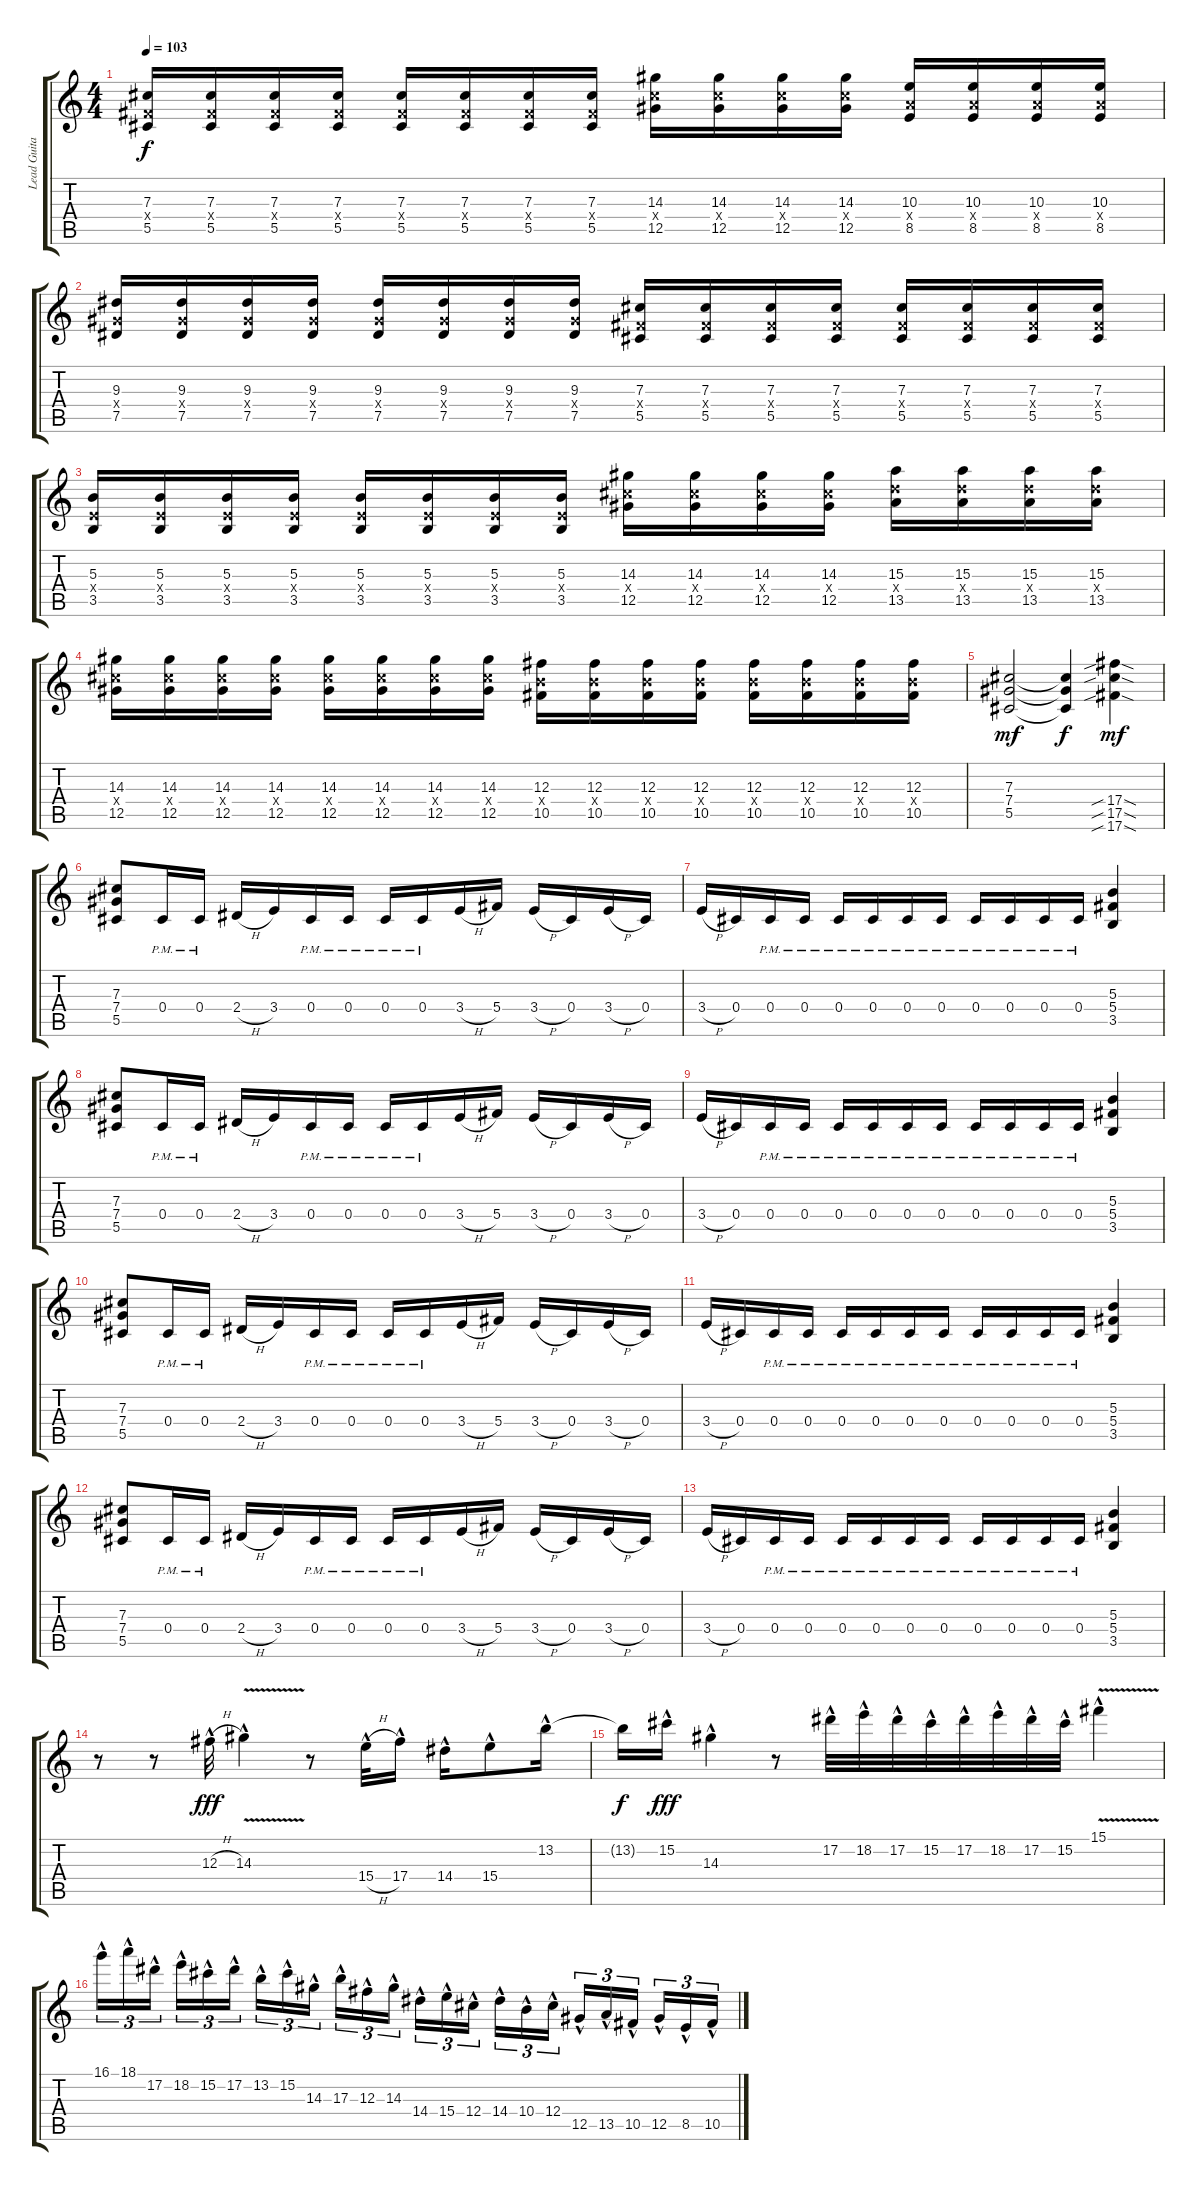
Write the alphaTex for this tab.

\track ("Lead Guitar" "Lead Guita") {instrument distortionguitar}
\staff {score tabs}
\tuning (Eb4 Bb3 Gb3 Db3 Ab2 Db2) {hide}
\ts (4 4)
\tempo 103
\clef g2
\ks c
(7.3 5.4{x} 5.5).16{dy f} (7.3 5.4{x} 5.5).16 (7.3 5.4{x} 5.5).16 (7.3 5.4{x} 5.5).16 (7.3 5.4{x} 5.5).16 (7.3 5.4{x} 5.5).16 (7.3 5.4{x} 5.5).16 (7.3 5.4{x} 5.5).16 (14.3 12.4{x} 12.5).16 (14.3 12.4{x} 12.5).16 (14.3 12.4{x} 12.5).16 (14.3 12.4{x} 12.5).16 (10.3 8.4{x} 8.5).16 (10.3 8.4{x} 8.5).16 (10.3 8.4{x} 8.5).16 (10.3 8.4{x} 8.5).16 |
(9.3 7.4{x} 7.5).16 (9.3 7.4{x} 7.5).16 (9.3 7.4{x} 7.5).16 (9.3 7.4{x} 7.5).16 (9.3 7.4{x} 7.5).16 (9.3 7.4{x} 7.5).16 (9.3 7.4{x} 7.5).16 (9.3 7.4{x} 7.5).16 (7.3 5.4{x} 5.5).16 (7.3 5.4{x} 5.5).16 (7.3 5.4{x} 5.5).16 (7.3 5.4{x} 5.5).16 (7.3 5.4{x} 5.5).16 (7.3 5.4{x} 5.5).16 (7.3 5.4{x} 5.5).16 (7.3 5.4{x} 5.5).16 |
(5.3 3.4{x} 3.5).16 (5.3 3.4{x} 3.5).16 (5.3 3.4{x} 3.5).16 (5.3 3.4{x} 3.5).16 (5.3 3.4{x} 3.5).16 (5.3 3.4{x} 3.5).16 (5.3 3.4{x} 3.5).16 (5.3 3.4{x} 3.5).16 (14.3 12.4{x} 12.5).16 (14.3 12.4{x} 12.5).16 (14.3 12.4{x} 12.5).16 (14.3 12.4{x} 12.5).16 (15.3 13.4{x} 13.5).16 (15.3 13.4{x} 13.5).16 (15.3 13.4{x} 13.5).16 (15.3 13.4{x} 13.5).16 |
(14.3 12.4{x} 12.5).16 (14.3 12.4{x} 12.5).16 (14.3 12.4{x} 12.5).16 (14.3 12.4{x} 12.5).16 (14.3 12.4{x} 12.5).16 (14.3 12.4{x} 12.5).16 (14.3 12.4{x} 12.5).16 (14.3 12.4{x} 12.5).16 (12.3 10.4{x} 10.5).16 (12.3 10.4{x} 10.5).16 (12.3 10.4{x} 10.5).16 (12.3 10.4{x} 10.5).16 (12.3 10.4{x} 10.5).16 (12.3 10.4{x} 10.5).16 (12.3 10.4{x} 10.5).16 (12.3 10.4{x} 10.5).16 |
(7.3 7.4 5.5).2{dy mf} (7.3{t} 7.4{t} 5.5{t}).4{dy f} (17.4{sib sod} 17.5{sib sod} 17.6{sib sod}).4{dy mf} |
(7.3 7.4 5.5).8 0.4{pm}.16 0.4{pm}.16 2.4{h}.16 3.4.16 0.4{pm}.16 0.4{pm}.16 0.4{pm}.16 0.4{pm}.16 3.4{h}.16 5.4.16 3.4{h}.16 0.4.16 3.4{h}.16 0.4.16 |
3.4{h}.16 0.4.16 0.4{pm}.16 0.4{pm}.16 0.4{pm}.16 0.4{pm}.16 0.4{pm}.16 0.4{pm}.16 0.4{pm}.16 0.4{pm}.16 0.4{pm}.16 0.4{pm}.16 (5.3 5.4 3.5).4 |
(7.3 7.4 5.5).8 0.4{pm}.16 0.4{pm}.16 2.4{h}.16 3.4.16 0.4{pm}.16 0.4{pm}.16 0.4{pm}.16 0.4{pm}.16 3.4{h}.16 5.4.16 3.4{h}.16 0.4.16 3.4{h}.16 0.4.16 |
3.4{h}.16 0.4.16 0.4{pm}.16 0.4{pm}.16 0.4{pm}.16 0.4{pm}.16 0.4{pm}.16 0.4{pm}.16 0.4{pm}.16 0.4{pm}.16 0.4{pm}.16 0.4{pm}.16 (5.3 5.4 3.5).4 |
(7.3 7.4 5.5).8 0.4{pm}.16 0.4{pm}.16 2.4{h}.16 3.4.16 0.4{pm}.16 0.4{pm}.16 0.4{pm}.16 0.4{pm}.16 3.4{h}.16 5.4.16 3.4{h}.16 0.4.16 3.4{h}.16 0.4.16 |
3.4{h}.16 0.4.16 0.4{pm}.16 0.4{pm}.16 0.4{pm}.16 0.4{pm}.16 0.4{pm}.16 0.4{pm}.16 0.4{pm}.16 0.4{pm}.16 0.4{pm}.16 0.4{pm}.16 (5.3 5.4 3.5).4 |
(7.3 7.4 5.5).8 0.4{pm}.16 0.4{pm}.16 2.4{h}.16 3.4.16 0.4{pm}.16 0.4{pm}.16 0.4{pm}.16 0.4{pm}.16 3.4{h}.16 5.4.16 3.4{h}.16 0.4.16 3.4{h}.16 0.4.16 |
3.4{h}.16 0.4.16 0.4{pm}.16 0.4{pm}.16 0.4{pm}.16 0.4{pm}.16 0.4{pm}.16 0.4{pm}.16 0.4{pm}.16 0.4{pm}.16 0.4{pm}.16 0.4{pm}.16 (5.3 5.4 3.5).4 |
r.8 r.8 12.3{h hac}.32{dy fff} 14.3{v hac}.4 r.8 15.4{h hac}.32 17.4{hac}.16 14.4{hac}.16 15.4{hac}.8 13.2{hac}.16 |
13.2{t}.16{dy f} 15.2{hac}.16{dy fff} 14.3{hac}.4 r.8 17.2{hac}.32 18.2{hac}.32 17.2{hac}.32 15.2{hac}.32 17.2{hac}.32 18.2{hac}.32 17.2{hac}.32 15.2{hac}.32 15.1{v hac}.4 |
16.1{hac}.16{tu (3 2)} 18.1{hac}.16{tu (3 2)} 17.2{hac}.16{tu (3 2) beam splitsecondary} 18.2{hac}.16{tu (3 2)} 15.2{hac}.16{tu (3 2)} 17.2{hac}.16{tu (3 2)} 13.2{hac}.16{tu (3 2)} 15.2{hac}.16{tu (3 2)} 14.3{hac}.16{tu (3 2) beam splitsecondary} 17.3{hac}.16{tu (3 2)} 12.3{hac}.16{tu (3 2)} 14.3{hac}.16{tu (3 2)} 14.4{hac}.16{tu (3 2)} 15.4{hac}.16{tu (3 2)} 12.4{hac}.16{tu (3 2) beam splitsecondary} 14.4{hac}.16{tu (3 2)} 10.4{hac}.16{tu (3 2)} 12.4{hac}.16{tu (3 2)} 12.5{hac}.16{tu (3 2)} 13.5{hac}.16{tu (3 2)} 10.5{hac}.16{tu (3 2) beam splitsecondary} 12.5{hac}.16{tu (3 2)} 8.5{hac}.16{tu (3 2)} 10.5{hac}.16{tu (3 2)}
